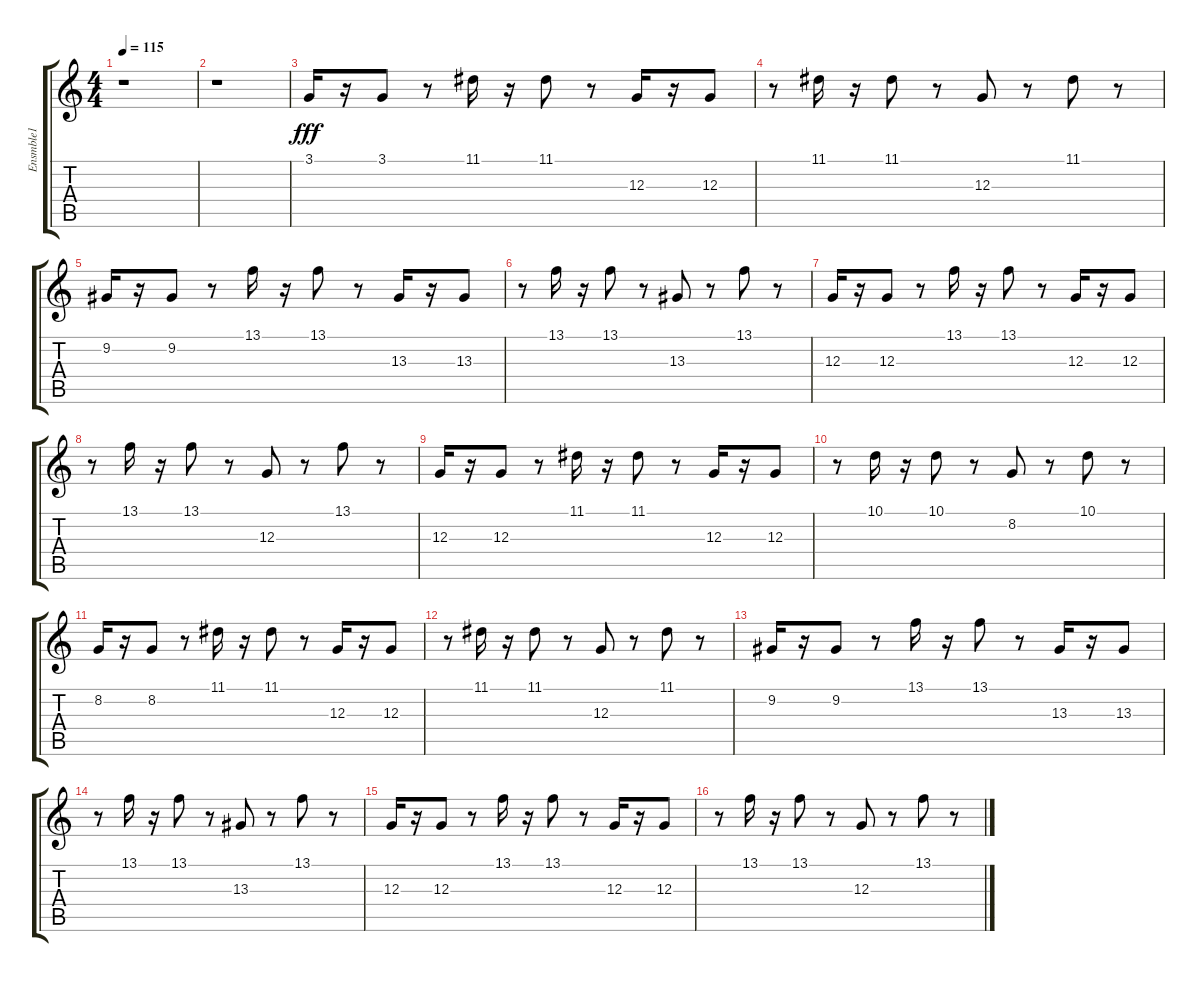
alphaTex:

\track ("Ensmble1" "Ensmble1") {instrument stringensemble1}
\staff {score tabs}
\tuning (E4 B3 G3 D3 A2 E2) {hide}
\ts (4 4)
\tempo 115
\clef g2
\ks c
r.1{dy fff} |
r.1 |
3.1.16 r.16 3.1.8 r.8 11.1.16 r.16 11.1.8 r.8 12.3.16 r.16 12.3.8 |
r.8 11.1.16 r.16 11.1.8 r.8 12.3.8 r.8 11.1.8 r.8 |
9.2.16 r.16 9.2.8 r.8 13.1.16 r.16 13.1.8 r.8 13.3.16 r.16 13.3.8 |
r.8 13.1.16 r.16 13.1.8 r.8 13.3.8 r.8 13.1.8 r.8 |
12.3.16 r.16 12.3.8 r.8 13.1.16 r.16 13.1.8 r.8 12.3.16 r.16 12.3.8 |
r.8 13.1.16 r.16 13.1.8 r.8 12.3.8 r.8 13.1.8 r.8 |
12.3.16 r.16 12.3.8 r.8 11.1.16 r.16 11.1.8 r.8 12.3.16 r.16 12.3.8 |
r.8 10.1.16 r.16 10.1.8 r.8 8.2.8 r.8 10.1.8 r.8 |
8.2.16 r.16 8.2.8 r.8 11.1.16 r.16 11.1.8 r.8 12.3.16 r.16 12.3.8 |
r.8 11.1.16 r.16 11.1.8 r.8 12.3.8 r.8 11.1.8 r.8 |
9.2.16 r.16 9.2.8 r.8 13.1.16 r.16 13.1.8 r.8 13.3.16 r.16 13.3.8 |
r.8 13.1.16 r.16 13.1.8 r.8 13.3.8 r.8 13.1.8 r.8 |
12.3.16 r.16 12.3.8 r.8 13.1.16 r.16 13.1.8 r.8 12.3.16 r.16 12.3.8 |
r.8 13.1.16 r.16 13.1.8 r.8 12.3.8 r.8 13.1.8 r.8
